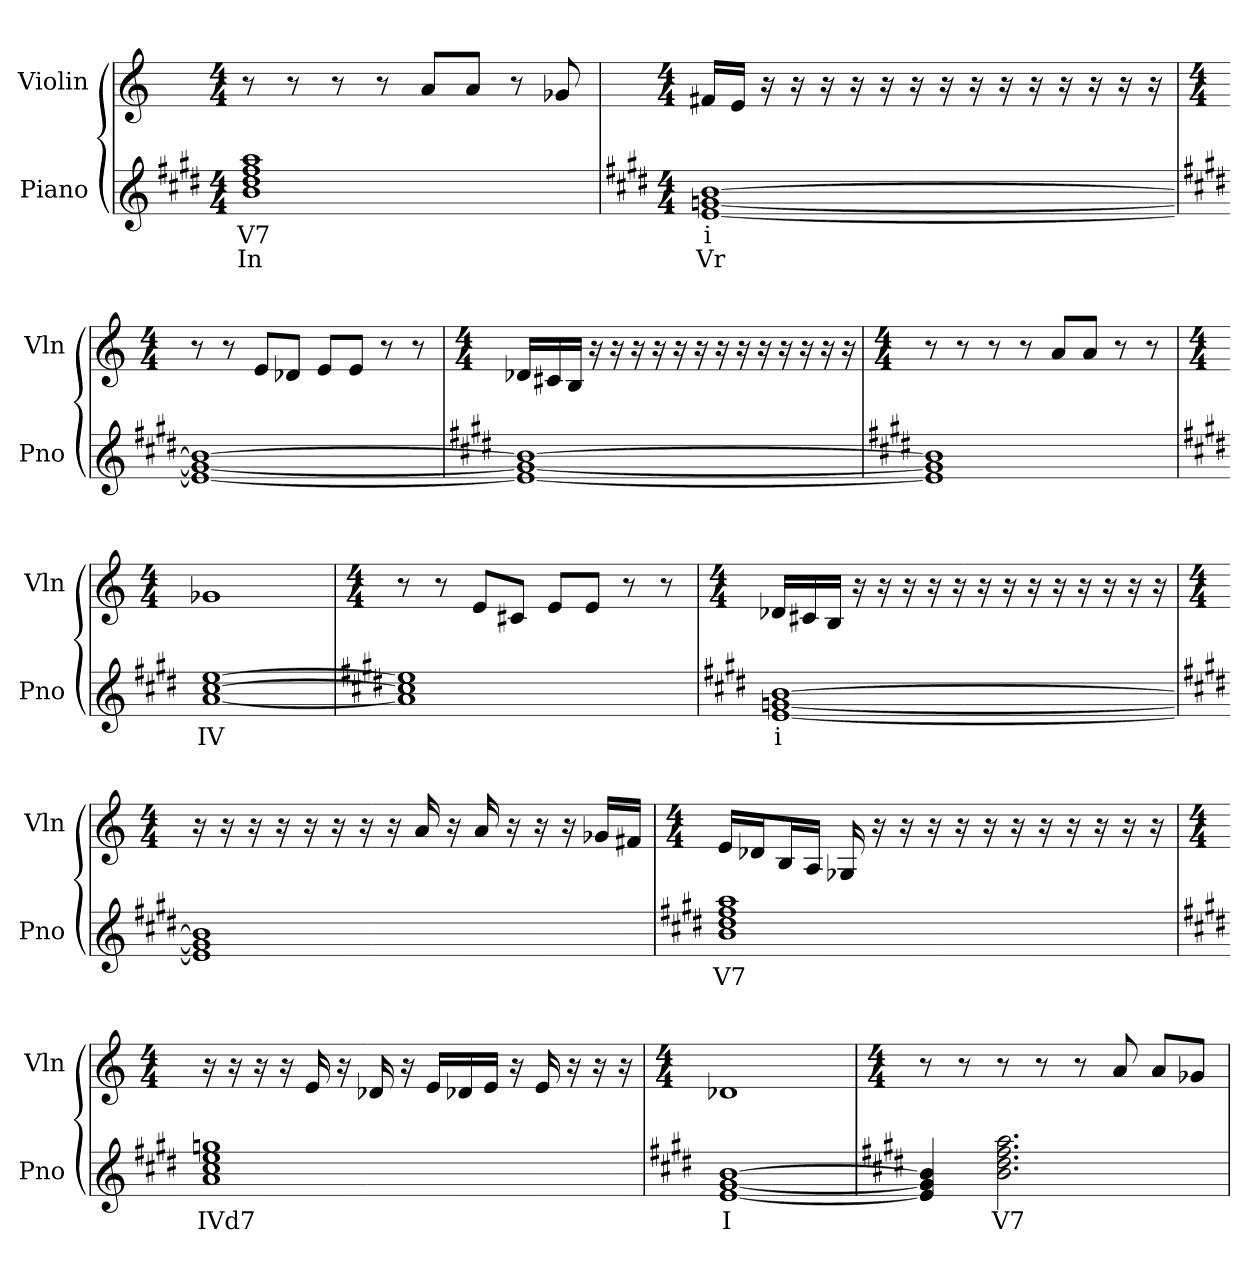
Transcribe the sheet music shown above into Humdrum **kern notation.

**kern	**text	**text	**kern
*part2	*part2	*part2	*part1
*staff2	*staff2	*staff2	*staff1
*I"Piano	*	*	*I"Violin
*I'Pno	*	*	*I'Vln
*k[f#c#g#d#]	*	*	*
*E:	*	*	*
*M4/4	*	*	*M4/4
=	=	=	=
1b 1dd# 1ff# 1aa	V7	In	8r
.	.	.	8r
.	.	.	8r
.	.	.	8r
.	.	.	8aL
.	.	.	8aJ
.	.	.	8r
.	.	.	8g-X
=	=	=	=
*k[f#c#g#d#]	*	*	*
*E:	*	*	*
*M4/4	*	*	*M4/4
[1e [1gn [1b	i	Vr	16f#XLL
.	.	.	16eJJ
.	.	.	16r
.	.	.	16r
.	.	.	16r
.	.	.	16r
.	.	.	16r
.	.	.	16r
.	.	.	16r
.	.	.	16r
.	.	.	16r
.	.	.	16r
.	.	.	16r
.	.	.	16r
.	.	.	16r
.	.	.	16r
=	=	=	=
*k[f#c#g#d#]	*	*	*
*E:	*	*	*
*	*	*	*M4/4
1e_ 1gn_ 1b_	.	.	8r
.	.	.	8r
.	.	.	8eL
.	.	.	8d-XJ
.	.	.	8eL
.	.	.	8eJ
.	.	.	8r
.	.	.	8r
=	=	=	=
*k[f#c#g#d#]	*	*	*
*E:	*	*	*
*	*	*	*M4/4
1e_ 1gn_ 1b_	.	.	16d-XLL
.	.	.	16c#X
.	.	.	16BJJ
.	.	.	16r
.	.	.	16r
.	.	.	16r
.	.	.	16r
.	.	.	16r
.	.	.	16r
.	.	.	16r
.	.	.	16r
.	.	.	16r
.	.	.	16r
.	.	.	16r
.	.	.	16r
.	.	.	16r
=	=	=	=
*k[f#c#g#d#]	*	*	*
*E:	*	*	*
*	*	*	*M4/4
1e] 1gn] 1b]	.	.	8r
.	.	.	8r
.	.	.	8r
.	.	.	8r
.	.	.	8aL
.	.	.	8aJ
.	.	.	8r
.	.	.	8r
=	=	=	=
*k[f#c#g#d#]	*	*	*
*E:	*	*	*
*	*	*	*M4/4
[1a [1cc# [1ee	IV	.	1g-X
=	=	=	=
*k[f#c#g#d#]	*	*	*
*E:	*	*	*
*	*	*	*M4/4
1a] 1cc#] 1ee]	.	.	8r
.	.	.	8r
.	.	.	8eL
.	.	.	8c#XJ
.	.	.	8eL
.	.	.	8eJ
.	.	.	8r
.	.	.	8r
=	=	=	=
*k[f#c#g#d#]	*	*	*
*E:	*	*	*
*	*	*	*M4/4
[1e [1gn [1b	i	.	16d-XLL
.	.	.	16c#X
.	.	.	16BJJ
.	.	.	16r
.	.	.	16r
.	.	.	16r
.	.	.	16r
.	.	.	16r
.	.	.	16r
.	.	.	16r
.	.	.	16r
.	.	.	16r
.	.	.	16r
.	.	.	16r
.	.	.	16r
.	.	.	16r
=	=	=	=
*k[f#c#g#d#]	*	*	*
*E:	*	*	*
*	*	*	*M4/4
1e] 1gn] 1b]	.	.	16r
.	.	.	16r
.	.	.	16r
.	.	.	16r
.	.	.	16r
.	.	.	16r
.	.	.	16r
.	.	.	16r
.	.	.	16a
.	.	.	16r
.	.	.	16a
.	.	.	16r
.	.	.	16r
.	.	.	16r
.	.	.	16g-XLL
.	.	.	16f#XJJ
=	=	=	=
*k[f#c#g#d#]	*	*	*
*E:	*	*	*
*	*	*	*M4/4
1b 1dd# 1ff# 1aa	V7	.	16eLL
.	.	.	16d-XJ
.	.	.	16BL
.	.	.	16AJJ
.	.	.	16G-X
.	.	.	16r
.	.	.	16r
.	.	.	16r
.	.	.	16r
.	.	.	16r
.	.	.	16r
.	.	.	16r
.	.	.	16r
.	.	.	16r
.	.	.	16r
.	.	.	16r
=	=	=	=
*k[f#c#g#d#]	*	*	*
*E:	*	*	*
*	*	*	*M4/4
1a 1cc# 1ee 1ggn	IVd7	.	16r
.	.	.	16r
.	.	.	16r
.	.	.	16r
.	.	.	16e
.	.	.	16r
.	.	.	16d-X
.	.	.	16r
.	.	.	16eLL
.	.	.	16d-X
.	.	.	16eJJ
.	.	.	16r
.	.	.	16e
.	.	.	16r
.	.	.	16r
.	.	.	16r
=	=	=	=
*k[f#c#g#d#]	*	*	*
*E:	*	*	*
*	*	*	*M4/4
[1e [1g# [1b	I	.	1d-X
=	=	=	=
*k[f#c#g#d#]	*	*	*
*E:	*	*	*
*	*	*	*M4/4
4e] 4g#] 4b]	.	.	8r
.	.	.	8r
2.b 2.dd# 2.ff# 2.aa	V7	.	8r
.	.	.	8r
.	.	.	8r
.	.	.	8a
.	.	.	8aL
.	.	.	8g-XJ
=	=	=	=
*-	*-	*-	*-
